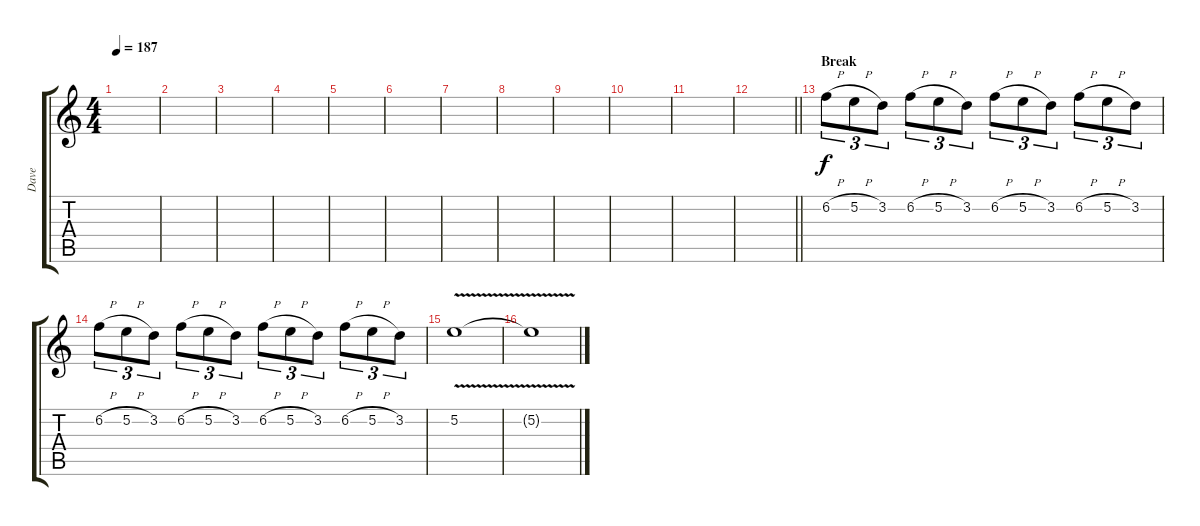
\track ("Dave" "Dave") {instrument distortionguitar}
\staff {score tabs}
\tuning (E4 B3 G3 D3 A2 E2) {hide}
\ts (4 4)
\tempo 187
\clef g2
\ks c
|
|
|
|
|
|
|
|
|
|
|
\barLineRight lightlight
|
\section ("" "Break")
6.2{h}.8{tu (3 2)} 5.2{h}.8{tu (3 2)} 3.2.8{tu (3 2)} 6.2{h}.8{tu (3 2)} 5.2{h}.8{tu (3 2)} 3.2.8{tu (3 2)} 6.2{h}.8{tu (3 2)} 5.2{h}.8{tu (3 2)} 3.2.8{tu (3 2)} 6.2{h}.8{tu (3 2)} 5.2{h}.8{tu (3 2)} 3.2.8{tu (3 2)} |
6.2{h}.8{tu (3 2)} 5.2{h}.8{tu (3 2)} 3.2.8{tu (3 2)} 6.2{h}.8{tu (3 2)} 5.2{h}.8{tu (3 2)} 3.2.8{tu (3 2)} 6.2{h}.8{tu (3 2)} 5.2{h}.8{tu (3 2)} 3.2.8{tu (3 2)} 6.2{h}.8{tu (3 2)} 5.2{h}.8{tu (3 2)} 3.2.8{tu (3 2)} |
5.2{v}.1 |
5.2{t}.1
